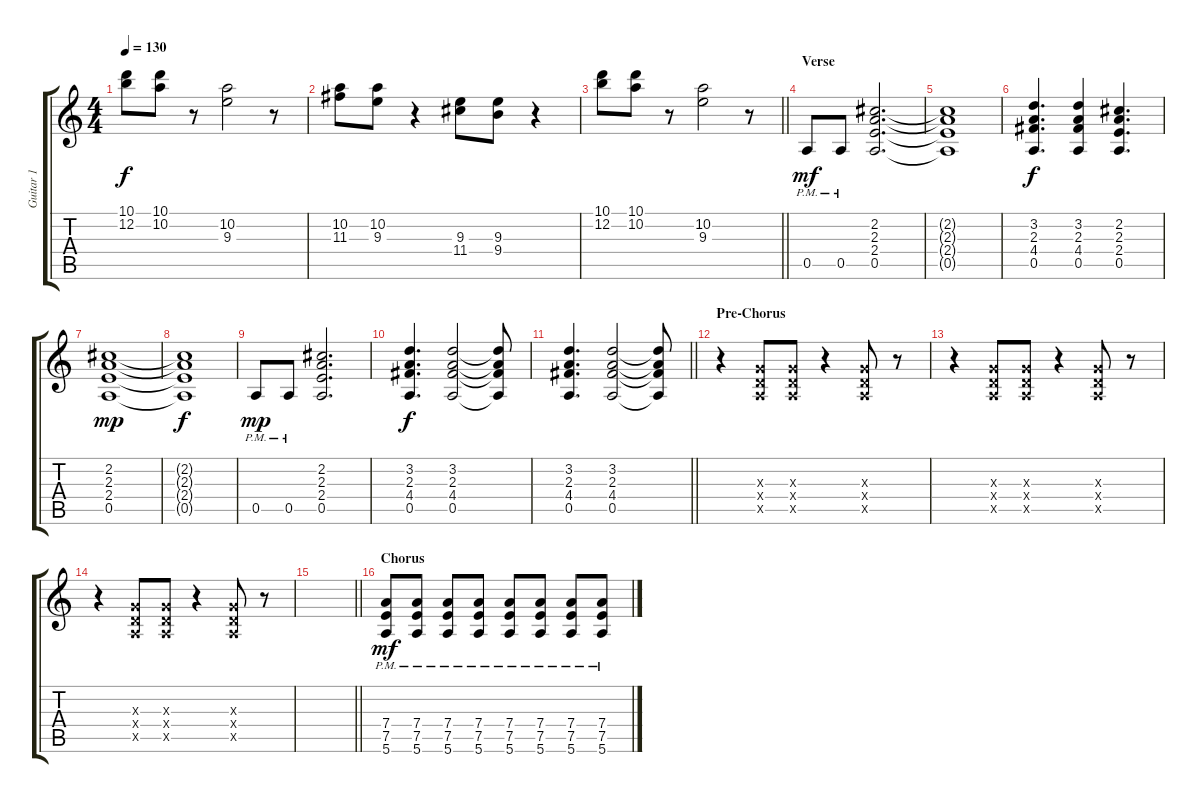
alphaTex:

\track ("Guitar 1" "Guitar 1") {instrument distortionguitar}
\staff {score tabs}
\tuning (E4 B3 G3 D3 A2 E2) {hide}
\ts (4 4)
\tempo 130
\clef g2
\ks c
(10.1 12.2).8{dy f} (10.1 10.2).8 r.8 (10.2 9.3).2 r.8 |
(10.2 11.3).8 (10.2 9.3).8 r.4 (9.3 11.4).8 (9.3 9.4).8 r.4 |
\barLineRight lightlight
(10.1 12.2).8 (10.1 10.2).8 r.8 (10.2 9.3).2 r.8 |
\section ("" "Verse")
0.5{pm}.8{dy mf} 0.5{pm}.8 (2.2 2.3 2.4 0.5).2{d} |
(2.2{t} 2.3{t} 2.4{t} 0.5{t}).1 |
(3.2 2.3 4.4 0.5).4{d dy f} (3.2 2.3 4.4 0.5).4 (2.2 2.3 2.4 0.5).4{d} |
(2.2 2.3 2.4 0.5).1{dy mp} |
(2.2{t} 2.3{t} 2.4{t} 0.5{t}).1{dy f} |
0.5{pm}.8{dy mp} 0.5{pm}.8 (2.2 2.3 2.4 0.5).2{d} |
(3.2 2.3 4.4 0.5).4{d dy f} (3.2 2.3 4.4 0.5).2 (3.2{t} 2.3{t} 4.4{t} 0.5{t}).8 |
\barLineRight lightlight
(3.2 2.3 4.4 0.5).4{d} (3.2 2.3 4.4 0.5).2 (3.2{t} 2.3{t} 4.4{t} 0.5{t}).8 |
\section ("" "Pre-Chorus")
r.4 (0.3{x} 0.4{x} 0.5{x}).8 (0.3{x} 0.4{x} 0.5{x}).8 r.4 (0.3{x} 0.4{x} 0.5{x}).8 r.8 |
r.4 (0.3{x} 0.4{x} 0.5{x}).8 (0.3{x} 0.4{x} 0.5{x}).8 r.4 (0.3{x} 0.4{x} 0.5{x}).8 r.8 |
r.4 (0.3{x} 0.4{x} 0.5{x}).8 (0.3{x} 0.4{x} 0.5{x}).8 r.4 (0.3{x} 0.4{x} 0.5{x}).8 r.8 |
\barLineRight lightlight
|
\section ("" "Chorus")
(7.4{pm} 7.5{pm} 5.6{pm}).8{dy mf} (7.4{pm} 7.5{pm} 5.6{pm}).8 (7.4{pm} 7.5{pm} 5.6{pm}).8 (7.4{pm} 7.5{pm} 5.6{pm}).8 (7.4{pm} 7.5{pm} 5.6{pm}).8 (7.4{pm} 7.5{pm} 5.6{pm}).8 (7.4{pm} 7.5{pm} 5.6{pm}).8 (7.4{pm} 7.5{pm} 5.6{pm}).8
